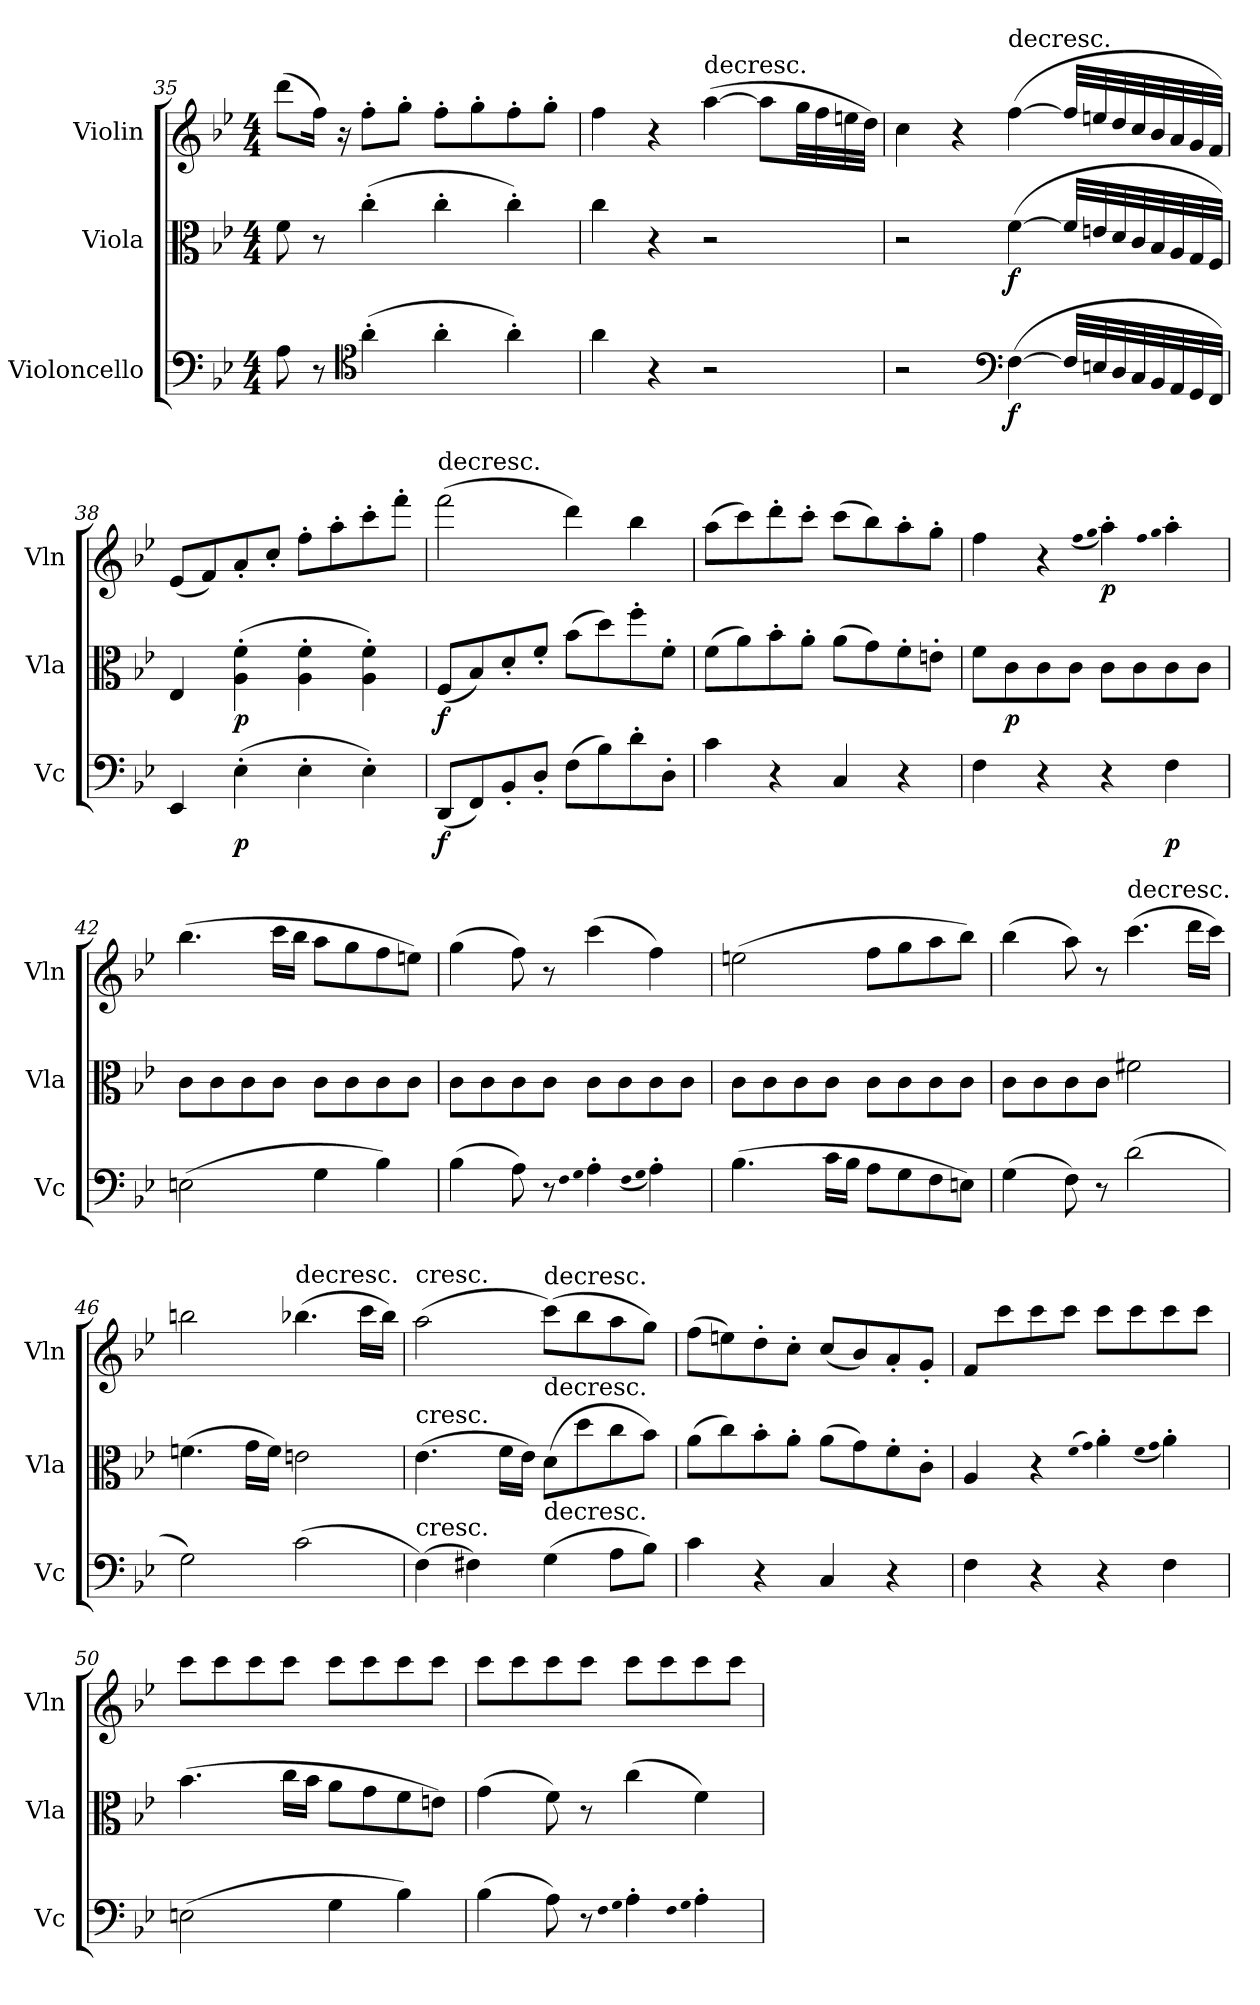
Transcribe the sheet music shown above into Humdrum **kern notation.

**kern	**dynam	**kern	**dynam	**kern	**dynam
*part3	*part3	*part2	*part2	*part1	*part1
*staff3	*staff3	*staff2	*staff2	*staff1	*staff1
*I"Violoncello	*	*I"Viola	*	*I"Violin	*
*I'Vc	*	*I'Vla	*	*I'Vln	*
*clefF4	*	*clefC3	*	*clefG2	*
*k[b-e-]	*	*k[b-e-]	*	*k[b-e-]	*
*M4/4	*	*M4/4	*	*M4/4	*
=35	=35	=35	=35	=35	=35
8A\	.	8f\	.	(8ddd\L	.
8r	.	8r	.	16ff\Jk)	.
.	.	.	.	16r	.
*clefC4	*	*	*	*	*
(4a'\	.	(4cc'\	.	8ff'\L	.
.	.	.	.	8gg'\J	.
4a'\	.	4cc'\	.	8ff'\L	.
.	.	.	.	8gg'\	.
4a'\)	.	4cc'\)	.	8ff'\	.
.	.	.	.	8gg'\J	.
=36	=36	=36	=36	=36	=36
4a\	.	4cc\	.	4ff\	.
4r	.	4r	.	4r	.
!	!	!	!	!LO:TX:t=decresc.	!
2r	.	2r	.	([4aa\	.
.	.	.	.	8aa\L]	.
.	.	.	.	32gg\LL	.
.	.	.	.	32ff\	.
.	.	.	.	32een\	.
.	.	.	.	32dd\JJJ)	.
=37	=37	=37	=37	=37	=37
2r	.	2r	.	4cc\	.
.	.	.	.	4r	.
*clefF4	*	*	*	*	*
!	!	!	!	!LO:TX:t=decresc.	!
([4F\	f	([4f\	f	([4ff\	.
32F/LLL]	.	32f/LLL]	.	32ff/LLL]	.
32En/	.	32en/	.	32een/	.
32D/	.	32d/	.	32dd/	.
32C/	.	32c/	.	32cc/	.
32BB-/	.	32B-/	.	32b-/	.
32AA/	.	32A/	.	32a/	.
32GG/	.	32G/	.	32g/	.
32FF/JJJ)	.	32F/JJJ)	.	32f/JJJ)	.
=38	=38	=38	=38	=38	=38
4EE-/	.	4E-/	.	(8e-/L	.
.	.	.	.	8f/)	.
(4E-'\	p	(4A'\ 4f'\	p	8a'/	.
.	.	.	.	8cc'/J	.
4E-'\	.	4A'\ 4f'\	.	8ff'\L	.
.	.	.	.	8aa'\	.
4E-'\)	.	4A'\ 4f'\)	.	8ccc'\	.
.	.	.	.	8fff'\J	.
=39	=39	=39	=39	=39	=39
!	!	!	!	!LO:TX:t=decresc.	!
(8DD/L	f	(8F/L	f	(2fff\	.
8FF/)	.	8B-/)	.	.	.
8BB-'/	.	8d'/	.	.	.
8D'/J	.	8f'/J	.	.	.
(8F\L	.	(8b-\L	.	4ddd\)	.
8B-\)	.	8dd\)	.	.	.
8d'\	.	8ff'\	.	4bb-\	.
8D'\J	.	8f'\J	.	.	.
=40	=40	=40	=40	=40	=40
4c\	.	(8f\L	.	(8aa\L	.
.	.	8a\)	.	8ccc\)	.
4r	.	8b-'\	.	8ddd'\	.
.	.	8a'\J	.	8ccc'\J	.
4C/	.	(8a\L	.	(8ccc\L	.
.	.	8g\)	.	8bb-\)	.
4r	.	8f'\	.	8aa'\	.
.	.	8en'\J	.	8gg'\J	.
=41	=41	=41	=41	=41	=41
4F\	.	8f\L	.	4ff\	.
.	.	8c\	p	.	.
4r	.	8c\	.	4r	.
.	.	8c\J	.	.	.
.	.	.	.	(qff	.
.	.	.	.	qgg	.
4r	.	8c\L	.	4aa'\)	p
.	.	8c\	.	.	.
.	.	.	.	qff	.
.	.	.	.	qgg	.
4F\	p	8c\	.	4aa'\	.
.	.	8c\J	.	.	.
=42	=42	=42	=42	=42	=42
(2En\	.	8c\L	.	(4.bb-\	.
.	.	8c\	.	.	.
.	.	8c\	.	.	.
.	.	8c\J	.	16ccc\LL	.
.	.	.	.	16bb-\JJ	.
4G\	.	8c\L	.	8aa\L	.
.	.	8c\	.	8gg\	.
4B-\)	.	8c\	.	8ff\	.
.	.	8c\J	.	8een\J)	.
=43	=43	=43	=43	=43	=43
(4B-\	.	8c\L	.	(4gg\	.
.	.	8c\	.	.	.
8A\)	.	8c\	.	8ff\)	.
8r	.	8c\J	.	8r	.
qF	.	.	.	.	.
qG	.	.	.	.	.
4A'\	.	8c\L	.	(4ccc\	.
.	.	8c\	.	.	.
(qF	.	.	.	.	.
qG	.	.	.	.	.
4A'\)	.	8c\	.	4ff\)	.
.	.	8c\J	.	.	.
=44	=44	=44	=44	=44	=44
(4.B-\	.	8c\L	.	(2een\	.
.	.	8c\	.	.	.
.	.	8c\	.	.	.
16c\LL	.	8c\J	.	.	.
16B-\JJ	.	.	.	.	.
8A\L	.	8c\L	.	8ff\L	.
8G\	.	8c\	.	8gg\	.
8F\	.	8c\	.	8aa\	.
8En\J)	.	8c\J	.	8bb-\J)	.
=45	=45	=45	=45	=45	=45
(4G\	.	8c\L	.	(4bb-\	.
.	.	8c\	.	.	.
8F\)	.	8c\	.	8aa\)	.
8r	.	8c\J	.	8r	.
!	!	!	!	!LO:TX:t=decresc.	!
(2d\	.	2f#X\	.	(4.ccc\	.
.	.	.	.	16ddd\LL	.
.	.	.	.	16ccc\JJ)	.
=46	=46	=46	=46	=46	=46
2G\)	.	(4.fn\	.	2bbn\	.
.	.	16g\LL	.	.	.
.	.	16f\JJ)	.	.	.
!	!	!	!	!LO:TX:t=decresc.	!
(2c\	.	2en\	.	(4.bb-X\	.
.	.	.	.	16ccc\LL	.
.	.	.	.	16bb-\JJ)	.
=47	=47	=47	=47	=47	=47
!	!	!	!	!LO:TX:t=cresc.	!
!	!	!LO:TX:t=cresc.	!	!	!
!LO:TX:t=cresc.	!	!	!	!	!
(4F\)	.	(4.e-\	.	(2aa\	.
4F#X\)	.	.	.	.	.
.	.	16f\LL	.	.	.
.	.	16e-\JJ)	.	.	.
!	!	!	!	!LO:TX:t=decresc.	!
!	!	!LO:TX:t=decresc.	!	!	!
!LO:TX:t=decresc.	!	!	!	!	!
(4G\	.	(8d\L	.	(8ccc\L)	.
.	.	8dd\	.	8bb-\	.
8A\L	.	8cc\	.	8aa\	.
8B-\J)	.	8b-\J)	.	8gg\J)	.
=48	=48	=48	=48	=48	=48
4c\	.	(8a\L	.	(8ff\L	.
.	.	8cc\)	.	8een\)	.
4r	.	8b-'\	.	8dd'\	.
.	.	8a'\J	.	8cc'\J	.
4C/	.	(8a\L	.	(8cc/L	.
.	.	8g\)	.	8b-/)	.
4r	.	8f'\	.	8a'/	.
.	.	8c'\J	.	8g'/J	.
=49	=49	=49	=49	=49	=49
4F\	.	4A/	.	8f/L	.
.	.	.	.	8ccc\	.
4r	.	4r	.	8ccc\	.
.	.	.	.	8ccc\J	.
.	.	(qf	.	.	.
.	.	qg)	.	.	.
4r	.	4a'\	.	8ccc\L	.
.	.	.	.	8ccc\	.
.	.	(qf	.	.	.
.	.	qg	.	.	.
4F\	.	4a'\)	.	8ccc\	.
.	.	.	.	8ccc\J	.
=50	=50	=50	=50	=50	=50
(2En\	.	(4.b-\	.	8ccc\L	.
.	.	.	.	8ccc\	.
.	.	.	.	8ccc\	.
.	.	16cc\LL	.	8ccc\J	.
.	.	16b-\JJ	.	.	.
4G\	.	8a\L	.	8ccc\L	.
.	.	8g\	.	8ccc\	.
4B-\)	.	8f\	.	8ccc\	.
.	.	8en\J)	.	8ccc\J	.
=51	=51	=51	=51	=51	=51
(4B-\	.	(4g\	.	8ccc\L	.
.	.	.	.	8ccc\	.
8A\)	.	8f\)	.	8ccc\	.
8r	.	8r	.	8ccc\J	.
qF	.	.	.	.	.
qG	.	.	.	.	.
4A'\	.	(4cc\	.	8ccc\L	.
.	.	.	.	8ccc\	.
qF	.	.	.	.	.
qG	.	.	.	.	.
4A'\	.	4f\)	.	8ccc\	.
.	.	.	.	8ccc\J	.
=	=	=	=	=	=
*-	*-	*-	*-	*-	*-
